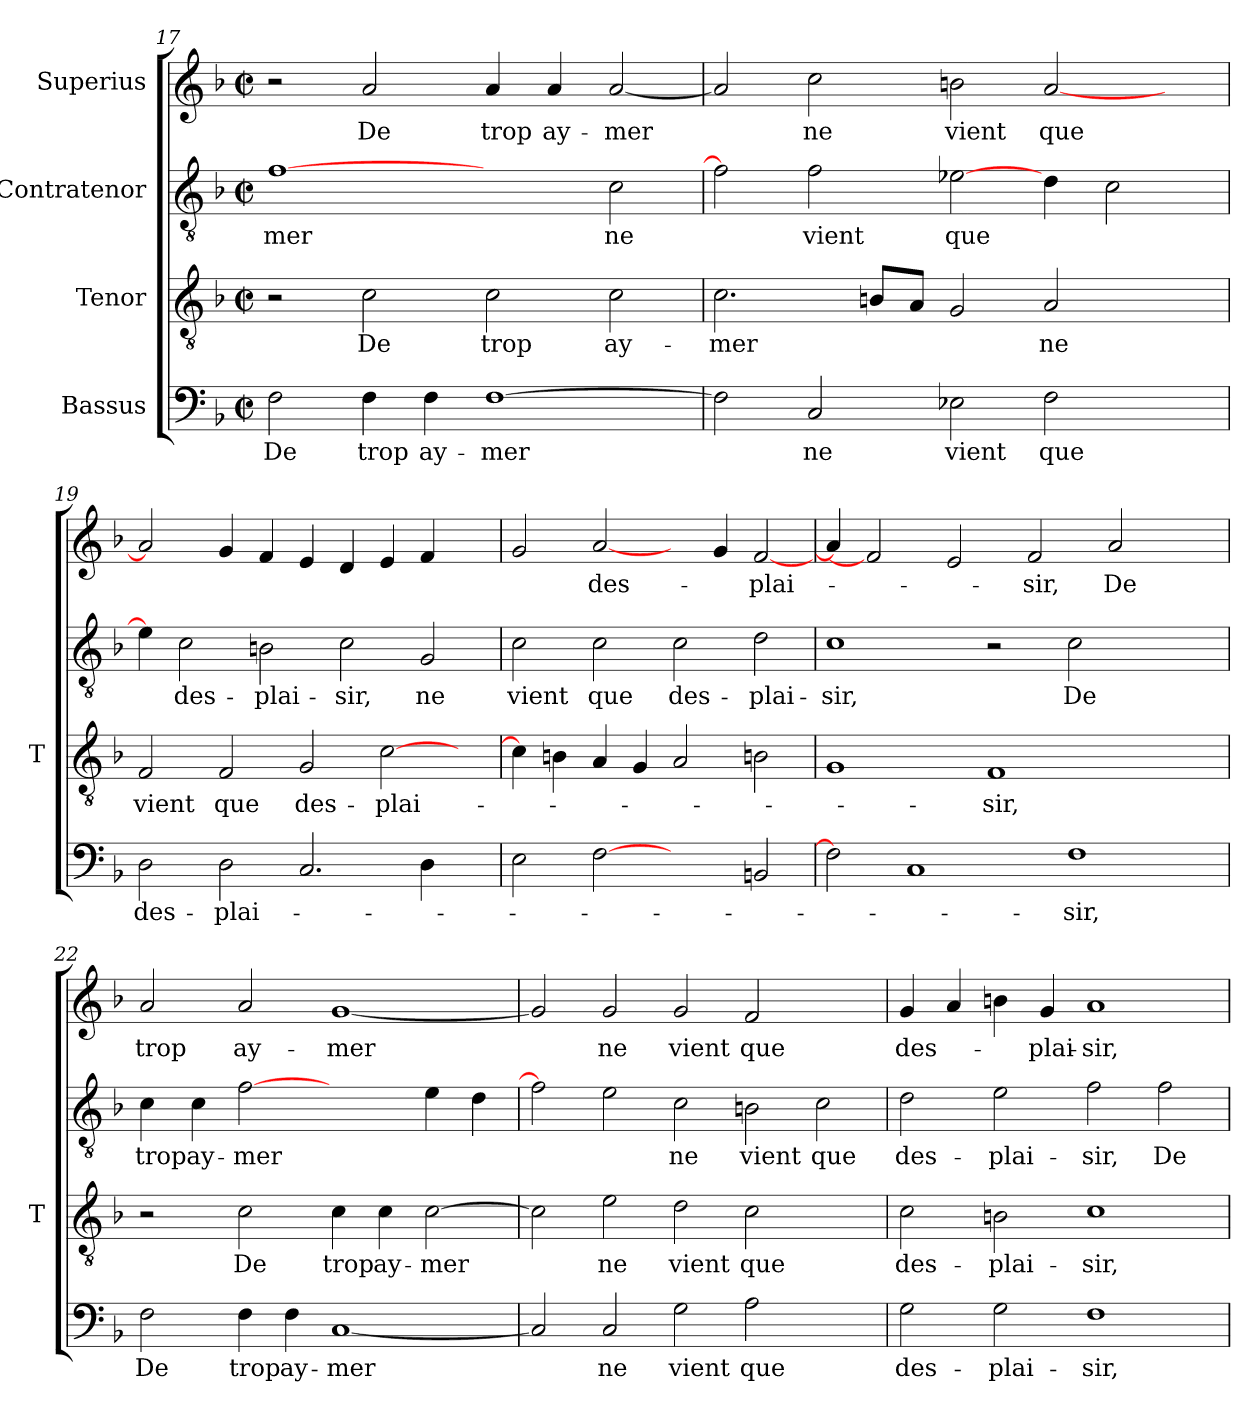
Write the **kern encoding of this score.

**kern	**text	**kern	**text	**kern	**text	**kern	**text
*part4	*part4	*part3	*part3	*part2	*part2	*part1	*part1
*staff4	*staff4	*staff3	*staff3	*staff2	*staff2	*staff1	*staff1
*I"Bassus	*	*I"Tenor	*	*I"Contratenor	*	*I"Superius	*
*	*	*I'T	*	*	*	*	*
*clefF4	*	*clefGv2	*	*clefGv2	*	*clefG2	*
*k[b-]	*	*k[b-]	*	*k[b-]	*	*k[b-]	*
*F:	*	*F:	*	*F:	*	*F:	*
*M2/2	*	*M2/2	*	*M2/2	*	*M2/2	*
*met(c|)	*	*met(c|)	*	*met(c|)	*	*met(c|)	*
=17	=17	=17	=17	=17	=17	=17	=17
2F	-De	2r	.	[1f	-mer	2r	.
4F	-trop	2c	-De	.	.	2a	-De
4F	ay-	.	.	.	.	.	.
[1F	-mer	2c	-trop	2ryy	.	4a	-trop
.	.	.	.	.	.	4a	ay-
.	.	2c	ay-	2c	-ne	[2a	-mer
=18	=18	=18	=18	=18	=18	=18	=18
2F]	.	2.c	-mer	2f]	.	2a]	.
2C	-ne	.	.	2f	-vient	2cc	-ne
.	.	8BnL	.	.	.	.	.
.	.	8AJ	.	.	.	.	.
2E-X	-vient	2G	.	[2e-X	-que	2bn	-vient
2F	-que	2A	-ne	4d	.	[2a	-que
.	.	.	.	2c	.	.	.
4ryy	.	4ryy	.	.	.	4ryy	.
!!LO:PB:g=z
=19	=19	=19	=19	=19	=19	=19	=19
2D	des-	2F	-vient	4e-]	.	2a]	.
.	.	.	.	2c	des-	.	.
2D	plai-	2F	-que	.	.	4g	.
.	.	.	.	2B	plai-	4f	.
2.C	.	2G	des-	.	.	4e	.
.	.	.	.	2c	-sir,	4d	.
.	.	[2c	plai-	.	.	4e	.
4D	.	.	.	2G	-ne	4f	.
4ryy	.	4ryy	.	.	.	4ryy	.
=20	=20	=20	=20	=20	=20	=20	=20
2E	.	4c]	.	2c	-vient	2g	.
.	.	4Bn	.	.	.	.	.
[2F	.	4A	.	2c	-que	[2a	des-
.	.	4G	.	.	.	.	.
2ryy	.	2A	.	2c	des-	4ryy	.
.	.	.	.	.	.	4g	.
2BB	.	2Bn	.	2d	plai-	[2f	plai-
=21	=21	=21	=21	=21	=21	=21	=21
2F]	.	1G	.	1c	-sir,	4a]	.
.	.	.	.	.	.	2f]	.
1C	.	.	.	.	.	.	.
.	.	.	.	.	.	2e	.
.	.	1F	-sir,	2r	.	.	.
.	.	.	.	.	.	2f	-sir,
1F	-sir,	.	.	2c	-De	.	.
.	.	.	.	.	.	2a	-De
.	.	2ryy	.	2ryy	.	.	.
.	.	.	.	.	.	4ryy	.
=22	=22	=22	=22	=22	=22	=22	=22
2F	-De	2r	.	4c	-trop	2a	-trop
.	.	.	.	4c	ay-	.	.
4F	-trop	2c	-De	[2f	-mer	2a	ay-
4F	ay-	.	.	.	.	.	.
[1C	-mer	4c	-trop	2ryy	.	[1g	-mer
.	.	4c	ay-	.	.	.	.
.	.	[2c	-mer	4e	.	.	.
.	.	.	.	4d	.	.	.
=23	=23	=23	=23	=23	=23	=23	=23
2C]	.	2c]	.	2f]	.	2g]	.
2C	-ne	2e	-ne	2e	.	2g	-ne
2G	-vient	2d	-vient	2c	-ne	2g	-vient
2A	-que	2c	-que	2B	-vient	2f	-que
2ryy	.	2ryy	.	2c	-que	2ryy	.
=24	=24	=24	=24	=24	=24	=24	=24
2G	des-	2c	des-	2d	des-	4g	des-
.	.	.	.	.	.	4a	.
2G	plai-	2Bn	plai-	2e	plai-	4bn	.
.	.	.	.	.	.	4g	plai-
1F	-sir,	1c	-sir,	2f	-sir,	1a	-sir,
.	.	.	.	2f	-De	.	.
=	=	=	=	=	=	=	=
*-	*-	*-	*-	*-	*-	*-	*-
